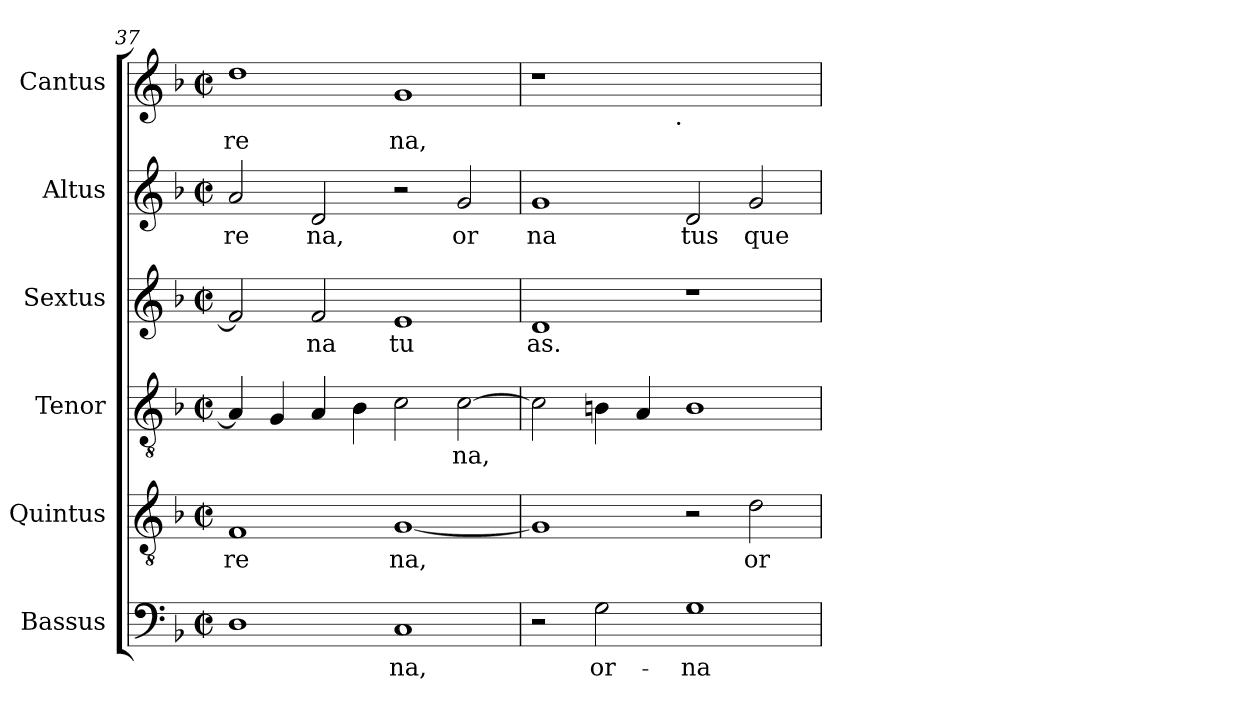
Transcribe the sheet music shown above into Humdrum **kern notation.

**kern	**text	**kern	**text	**kern	**text	**kern	**text	**kern	**text	**kern	**text
*part6	*part6	*part5	*part5	*part4	*part4	*part3	*part3	*part2	*part2	*part1	*part1
*staff6	*staff6	*staff5	*staff5	*staff4	*staff4	*staff3	*staff3	*staff2	*staff2	*staff1	*staff1
*I"Bassus	*	*I"Quintus	*	*I"Tenor	*	*I"Sextus	*	*I"Altus	*	*I"Cantus	*
*clefF4	*	*clefGv2	*	*clefGv2	*	*clefG2	*	*clefG2	*	*clefG2	*
*k[b-]	*	*k[b-]	*	*k[b-]	*	*k[b-]	*	*k[b-]	*	*k[b-]	*
*F:	*	*F:	*	*F:	*	*F:	*	*F:	*	*F:	*
*M2/2	*	*M2/2	*	*M2/2	*	*M2/2	*	*M2/2	*	*M2/2	*
*met(c|)	*	*met(c|)	*	*met(c|)	*	*met(c|)	*	*met(c|)	*	*met(c|)	*
=37	=37	=37	=37	=37	=37	=37	=37	=37	=37	=37	=37
!	!LO:LY:b:cj	!	!LO:LY:b:cj	!	!LO:LY:b:cj	!	!LO:LY:b:cj	!	!LO:LY:b:cj	!	!LO:LY:b:cj
1D	--	1F	re	4A/]	--	2f/]	.	2a/	re	1dd	re
!	!	!	!	!	!LO:LY:b:cj	!	!	!	!	!	!
.	.	.	.	4G/	--	.	.	.	.	.	.
!	!	!	!	!	!LO:LY:b:cj	!	!LO:LY:b:cj	!	!LO:LY:b:cj	!	!
.	.	.	.	4A/	--	2f/	na	2d/	na,	.	.
!	!	!	!	!	!LO:LY:b:cj	!	!	!	!	!	!
.	.	.	.	4B-\	--	.	.	.	.	.	.
!	!LO:LY:b:cj	!	!LO:LY:b:cj	!	!LO:LY:b:cj	!	!LO:LY:b:cj	!	!	!	!LO:LY:b:cj
1C	-na,	[<1G	na,	2c\	--	1e	tu	2r	.	1g	na,
!	!	!	!	!	!LO:LY:b:cj	!	!	!	!LO:LY:b:cj	!	!
.	.	.	.	[>2c\	-na,	.	.	2g/	or	.	.
=38	=38	=38	=38	=38	=38	=38	=38	=38	=38	=38	=38
!	!	!	!LO:LY:b:cj	!	!LO:LY:b:cj	!	!LO:LY:b:cj	!	!LO:LY:b:cj	!	!
*	*	*	*	*	*	*	*	*	*	*^	*
2r	.	1G]	.	2c\]	.	1d	as.	1g	na	1r	2ryy	.
!	!LO:LY:b:cj	!	!	!	!LO:LY:b:cj	!	!	!	!	!	!	!
2G\	or-	.	.	4Bn\	.	.	.	.	.	.	4...ryy	.
!	!	!	!	!	!LO:LY:b:cj	!	!	!	!	!	!	!
.	.	.	.	4A/	.	.	.	.	.	.	.	.
!	!	!	!	!	!	!	!	!	!	!	!LO:TX:b:t=.	!
.	.	.	.	.	.	.	.	.	.	.	1ryy	.
!	!LO:LY:b:cj	!	!	!	!LO:LY:b:cj	!	!	!	!LO:LY:b:cj	!	!	!
1G	-na-	2r	.	1B	.	1r	.	2d/	tus	1ryy	.	.
!	!	!	!LO:LY:b:cj	!	!	!	!	!	!LO:LY:b:cj	!	!	!
.	.	2d\	or	.	.	.	.	2g/	que	.	.	.
.	.	.	.	.	.	.	.	.	.	.	32ryy	.
*	*	*	*	*	*	*	*	*	*	*v	*v	*
=	=	=	=	=	=	=	=	=	=	=	=
*-	*-	*-	*-	*-	*-	*-	*-	*-	*-	*-	*-
